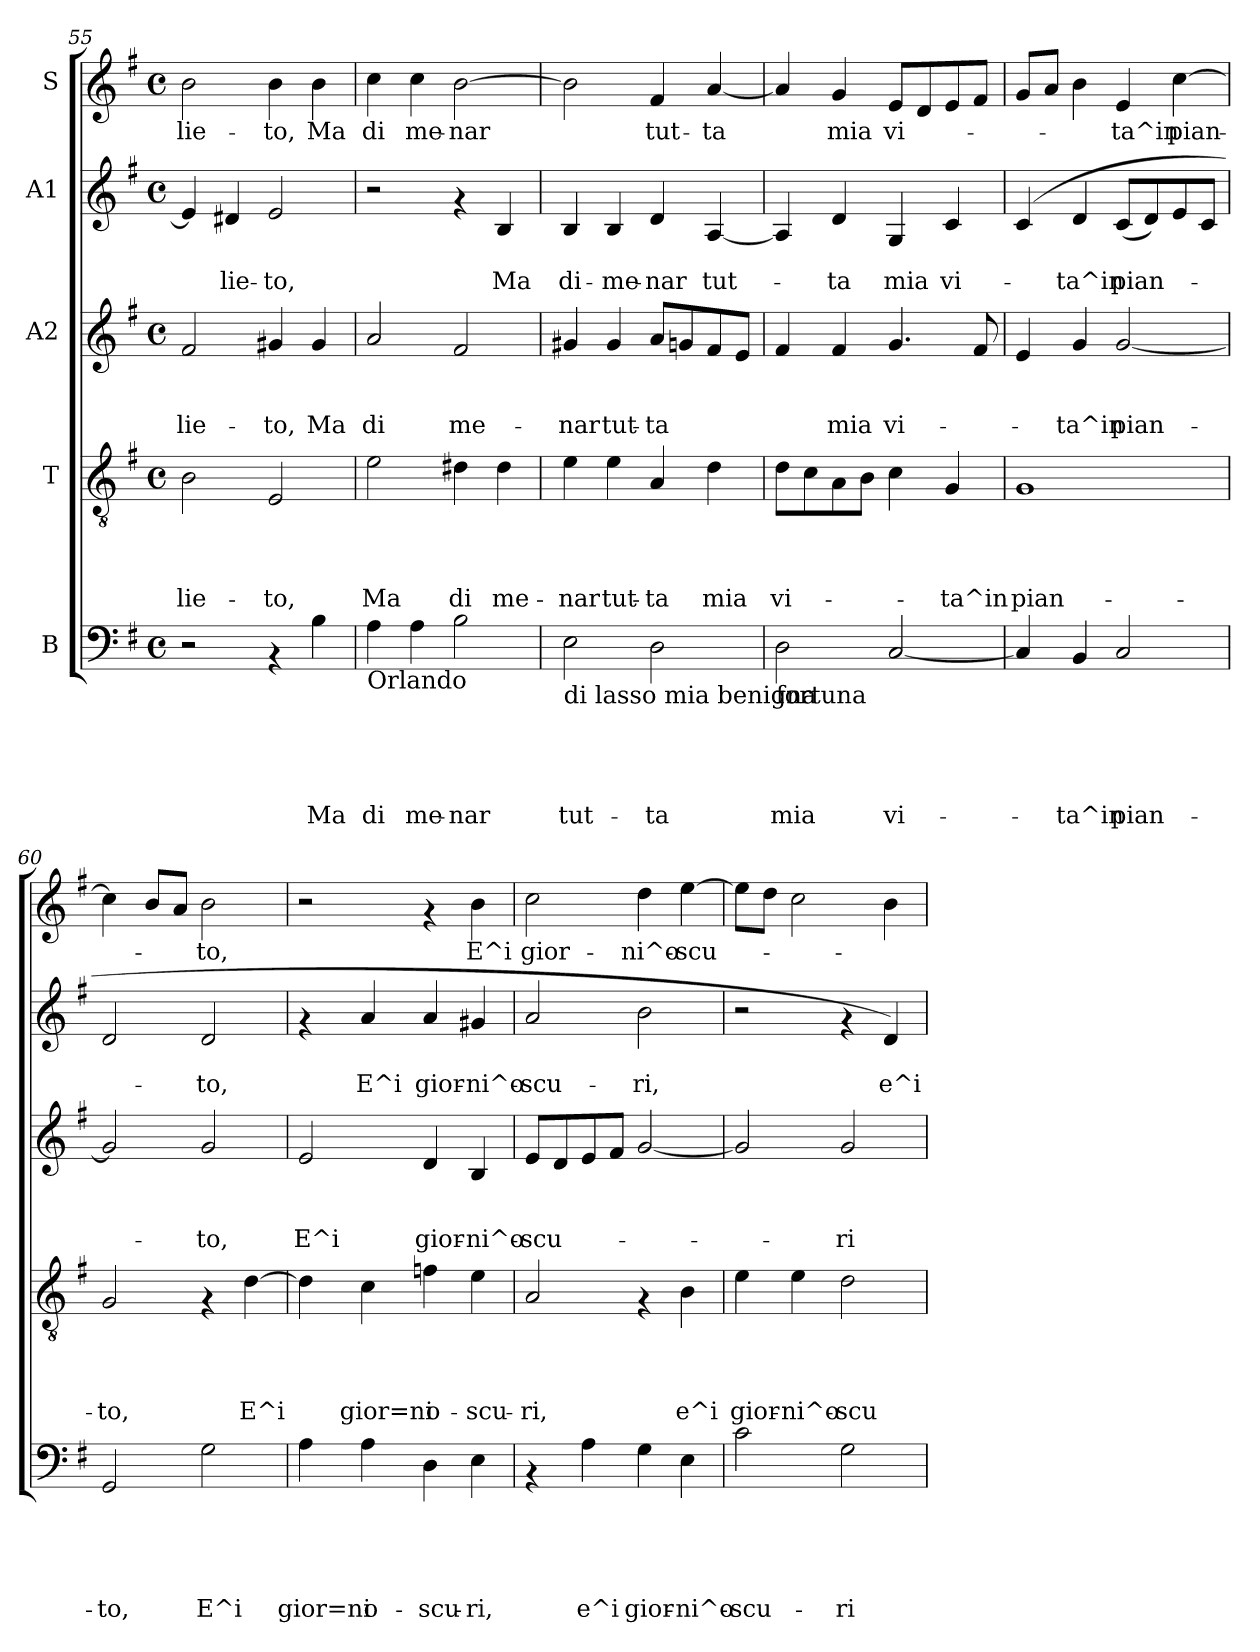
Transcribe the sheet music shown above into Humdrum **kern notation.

**kern	**text	**text	**text	**text	**text	**kern	**text	**text	**text	**text	**kern	**text	**text	**text	**kern	**text	**text	**kern	**text
*part5	*part5	*part5	*part5	*part5	*part5	*part4	*part4	*part4	*part4	*part4	*part3	*part3	*part3	*part3	*part2	*part2	*part2	*part1	*part1
*staff5	*staff5	*staff5	*staff5	*staff5	*staff5	*staff4	*staff4	*staff4	*staff4	*staff4	*staff3	*staff3	*staff3	*staff3	*staff2	*staff2	*staff2	*staff1	*staff1
*I"B	*	*	*	*	*	*I"T	*	*	*	*	*I"A2	*	*	*	*I"A1	*	*	*I"S	*
*clefF4	*	*	*	*	*	*clefGv2	*	*	*	*	*clefG2	*	*	*	*clefG2	*	*	*clefG2	*
*k[f#]	*	*	*	*	*	*k[f#]	*	*	*	*	*k[f#]	*	*	*	*k[f#]	*	*	*k[f#]	*
*G:	*	*	*	*	*	*G:	*	*	*	*	*G:	*	*	*	*G:	*	*	*G:	*
*M4/4	*	*	*	*	*	*M4/4	*	*	*	*	*M4/4	*	*	*	*M4/4	*	*	*M4/4	*
*met(c)	*	*	*	*	*	*met(c)	*	*	*	*	*met(c)	*	*	*	*met(c)	*	*	*met(c)	*
=55	=55	=55	=55	=55	=55	=55	=55	=55	=55	=55	=55	=55	=55	=55	=55	=55	=55	=55	=55
!	!	!	!	!	!	!	!	!	!	!LO:LY:b	!	!	!	!LO:LY:b	!	!	!	!	!LO:LY:b
2r	.	.	.	.	.	2B\	.	.	.	lie-	2f#/	.	.	lie-	4e/]	.	.	2b\	lie-
!	!	!	!	!	!	!	!	!	!	!	!	!	!	!	!	!	!LO:LY:b	!	!
.	.	.	.	.	.	.	.	.	.	.	.	.	.	.	4d#X/	.	lie-	.	.
!	!	!	!	!	!	!	!	!	!	!LO:LY:b	!	!	!	!LO:LY:b	!	!	!LO:LY:b	!	!LO:LY:b
4rAA	.	.	.	.	.	2E/	.	.	.	-to,	4g#X/	.	.	-to,	2e/	.	-to,	4b\	-to,
!	!	!	!	!	!LO:LY:b	!	!	!	!	!	!	!	!	!LO:LY:b	!	!	!	!	!LO:LY:b
4B\	.	.	.	.	Ma	.	.	.	.	.	4g#/	.	.	Ma	.	.	.	4b\	Ma
=56	=56	=56	=56	=56	=56	=56	=56	=56	=56	=56	=56	=56	=56	=56	=56	=56	=56	=56	=56
!LO:TX:b:t=Orlando	!	!	!	!	!	!	!	!	!	!	!	!	!	!	!	!	!	!	!
!	!	!	!	!	!LO:LY:b	!	!	!	!	!LO:LY:b	!	!	!	!LO:LY:b	!	!	!	!	!LO:LY:b
4A\	.	.	.	.	di	2e\	.	.	.	Ma	2a/	.	.	di	2r	.	.	4cc\	di
!	!	!	!	!	!LO:LY:b	!	!	!	!	!	!	!	!	!	!	!	!	!	!LO:LY:b
4A\	.	.	.	.	me-	.	.	.	.	.	.	.	.	.	.	.	.	4cc\	me-
!	!	!	!	!	!LO:LY:b	!	!	!	!	!LO:LY:b	!	!	!	!LO:LY:b	!	!	!	!	!LO:LY:b
2B\	.	.	.	.	-nar	4d#X\	.	.	.	di	2f#/	.	.	me-	4rf	.	.	[>2b\	-nar
!	!	!	!	!	!	!	!	!	!	!LO:LY:b	!	!	!	!	!	!	!LO:LY:b	!	!
.	.	.	.	.	.	4d#\	.	.	.	me-	.	.	.	.	4B/	.	Ma	.	.
=57	=57	=57	=57	=57	=57	=57	=57	=57	=57	=57	=57	=57	=57	=57	=57	=57	=57	=57	=57
!LO:TX:b:t=di lasso mia benigna	!	!	!	!	!	!	!	!	!	!	!	!	!	!	!	!	!	!	!
!	!	!	!	!	!LO:LY:b	!	!	!	!	!LO:LY:b	!	!	!	!LO:LY:b	!	!	!LO:LY:b	!	!
2E\	.	.	.	.	tut-	4e\	.	.	.	-nar	4g#X/	.	.	-nar	4B/	.	di-	2b\]	.
!	!	!	!	!	!	!	!	!	!	!LO:LY:b	!	!	!	!LO:LY:b	!	!	!LO:LY:b	!	!
.	.	.	.	.	.	4e\	.	.	.	tut-	4g#/	.	.	tut-	4B/	.	-me-	.	.
!	!	!	!	!	!LO:LY:b	!	!	!	!	!LO:LY:b	!	!	!	!LO:LY:b	!	!	!LO:LY:b	!	!LO:LY:b
2D\	.	.	.	.	-ta	4A/	.	.	.	-ta	8a/L	.	.	-ta	4d/	.	-nar	4f#/	tut-
.	.	.	.	.	.	.	.	.	.	.	8gn/	.	.	.	.	.	.	.	.
!	!	!	!	!	!	!	!	!	!	!LO:LY:b	!	!	!	!	!	!	!LO:LY:b	!	!LO:LY:b
.	.	.	.	.	.	4d\	.	.	.	mia	8f#/	.	.	.	[<4A/	.	tut-	[<4a/	-ta
.	.	.	.	.	.	.	.	.	.	.	8e/J	.	.	.	.	.	.	.	.
=58	=58	=58	=58	=58	=58	=58	=58	=58	=58	=58	=58	=58	=58	=58	=58	=58	=58	=58	=58
!LO:TX:b:t=fortuna	!	!	!	!	!	!	!	!	!	!	!	!	!	!	!	!	!	!	!
!	!	!	!	!	!LO:LY:b	!	!	!	!	!LO:LY:b	!	!	!	!	!	!	!	!	!
2D\	.	.	.	.	mia	8d\L	.	.	.	vi-	4f#/	.	.	.	4A/]	.	.	4a/]	.
.	.	.	.	.	.	8c\	.	.	.	.	.	.	.	.	.	.	.	.	.
!	!	!	!	!	!	!	!	!	!	!	!	!	!	!LO:LY:b	!	!	!LO:LY:b	!	!LO:LY:b
.	.	.	.	.	.	8A\	.	.	.	.	4f#/	.	.	mia	4d/	.	-ta	4g/	mia
.	.	.	.	.	.	8B\J	.	.	.	.	.	.	.	.	.	.	.	.	.
!	!	!	!	!	!LO:LY:b	!	!	!	!	!	!	!	!	!LO:LY:b	!	!	!LO:LY:b	!	!LO:LY:b
[>2C/	.	.	.	.	vi-	4c\	.	.	.	.	4.g/	.	.	vi-	4G/	.	mia	8e/L	vi-
.	.	.	.	.	.	.	.	.	.	.	.	.	.	.	.	.	.	8d/	.
!	!	!	!	!	!	!	!	!	!	!LO:LY:b	!	!	!	!	!	!	!LO:LY:b	!	!
.	.	.	.	.	.	4G/	.	.	.	-ta^in	.	.	.	.	4c/	.	vi-	8e/	.
.	.	.	.	.	.	.	.	.	.	.	8f#/	.	.	.	.	.	.	8f#/J	.
!!LO:PB:g=z
=59	=59	=59	=59	=59	=59	=59	=59	=59	=59	=59	=59	=59	=59	=59	=59	=59	=59	=59	=59
!	!	!	!	!	!	!	!	!	!	!LO:LY:b	!	!	!	!	!	!	!	!	!
4C/]	.	.	.	.	.	1G	.	.	.	pian-	4e/	.	.	.	(<4c/	.	.	8g/L	.
.	.	.	.	.	.	.	.	.	.	.	.	.	.	.	.	.	.	8a/J	.
!	!	!	!	!	!LO:LY:b	!	!	!	!	!	!	!	!	!LO:LY:b	!	!	!LO:LY:b	!	!
4BB/	.	.	.	.	-ta^in	.	.	.	.	.	4g/	.	.	-ta^in	4d/	.	-ta^in	4b\	.
!	!	!	!	!	!LO:LY:b	!	!	!	!	!	!	!	!	!LO:LY:b	!	!	!LO:LY:b	!	!LO:LY:b
2C/	.	.	.	.	pian-	.	.	.	.	.	[<2g/	.	.	pian-	(>8c/L	.	pian-	4e/	-ta^in
.	.	.	.	.	.	.	.	.	.	.	.	.	.	.	8d/)	.	.	.	.
!	!	!	!	!	!	!	!	!	!	!	!	!	!	!	!	!	!	!	!LO:LY:b
.	.	.	.	.	.	.	.	.	.	.	.	.	.	.	8e/	.	.	[>4cc\	pian-
.	.	.	.	.	.	.	.	.	.	.	.	.	.	.	8c/J	.	.	.	.
=60	=60	=60	=60	=60	=60	=60	=60	=60	=60	=60	=60	=60	=60	=60	=60	=60	=60	=60	=60
!	!	!	!	!	!LO:LY:b	!	!	!	!	!LO:LY:b	!	!	!	!	!	!	!	!	!
2GG/	.	.	.	.	-to,	2G/	.	.	.	-to,	2g/]	.	.	.	2d/	.	.	4cc\]	.
.	.	.	.	.	.	.	.	.	.	.	.	.	.	.	.	.	.	8b/L	.
.	.	.	.	.	.	.	.	.	.	.	.	.	.	.	.	.	.	8a/J	.
!	!	!	!	!	!LO:LY:b	!	!	!	!	!	!	!	!	!LO:LY:b	!	!	!LO:LY:b	!	!LO:LY:b
2G\	.	.	.	.	E^i	4rF	.	.	.	.	2g/	.	.	-to,	2d/	.	-to,	2b\	-to,
!	!	!	!	!	!	!	!	!	!	!LO:LY:b	!	!	!	!	!	!	!	!	!
.	.	.	.	.	.	[>4d\	.	.	.	E^i	.	.	.	.	.	.	.	.	.
=61	=61	=61	=61	=61	=61	=61	=61	=61	=61	=61	=61	=61	=61	=61	=61	=61	=61	=61	=61
!	!	!	!	!	!LO:LY:b	!	!	!	!	!	!	!	!	!LO:LY:b	!	!	!	!	!
4A\	.	.	.	.	gior=ni	4d\]	.	.	.	.	2e/	.	.	E^i	4rf	.	.	2r	.
!	!	!	!	!	!LO:LY:b	!	!	!	!	!LO:LY:b	!	!	!	!	!	!	!LO:LY:b	!	!
4A\	.	.	.	.	o-	4c\	.	.	.	gior=ni	.	.	.	.	4a/	.	E^i	.	.
!	!	!	!	!	!LO:LY:b	!	!	!	!	!LO:LY:b	!	!	!	!LO:LY:b	!	!	!LO:LY:b	!	!
4D\	.	.	.	.	-scu-	4fn\	.	.	.	o-	4d/	.	.	gior-	4a/	.	gior-	4rf	.
!	!	!	!	!	!LO:LY:b	!	!	!	!	!LO:LY:b	!	!	!	!LO:LY:b	!	!	!LO:LY:b	!	!LO:LY:b
4E\	.	.	.	.	-ri,	4e\	.	.	.	-scu-	4B/	.	.	-ni^o-	4g#X/	.	-ni^o-	4b\	E^i
=62	=62	=62	=62	=62	=62	=62	=62	=62	=62	=62	=62	=62	=62	=62	=62	=62	=62	=62	=62
!	!	!	!	!	!	!	!	!	!	!LO:LY:b	!	!	!	!LO:LY:b	!	!	!LO:LY:b	!	!LO:LY:b
4rAA	.	.	.	.	.	2A/	.	.	.	-ri,	8e/L	.	.	-scu-	2a/	.	-scu-	2cc\	gior-
.	.	.	.	.	.	.	.	.	.	.	8d/	.	.	.	.	.	.	.	.
!	!	!	!	!	!LO:LY:b	!	!	!	!	!	!	!	!	!	!	!	!	!	!
4A\	.	.	.	.	e^i	.	.	.	.	.	8e/	.	.	.	.	.	.	.	.
.	.	.	.	.	.	.	.	.	.	.	8f#/J	.	.	.	.	.	.	.	.
!	!	!	!	!	!LO:LY:b	!	!	!	!	!	!	!	!	!	!	!	!LO:LY:b	!	!LO:LY:b
4G\	.	.	.	.	gior-	4rF	.	.	.	.	[<2g/	.	.	.	2b\	.	-ri,	4dd\	-ni^o-
!	!	!	!	!	!LO:LY:b	!	!	!	!	!LO:LY:b	!	!	!	!	!	!	!	!	!LO:LY:b
4E\	.	.	.	.	-ni^o-	4B\	.	.	.	e^i	.	.	.	.	.	.	.	[>4ee\	-scu-
=63	=63	=63	=63	=63	=63	=63	=63	=63	=63	=63	=63	=63	=63	=63	=63	=63	=63	=63	=63
!	!	!	!	!	!LO:LY:b	!	!	!	!	!LO:LY:b	!	!	!	!	!	!	!	!	!
2c\	.	.	.	.	-scu-	4e\	.	.	.	gior-	2g/]	.	.	.	2r	.	.	8ee\L]	.
.	.	.	.	.	.	.	.	.	.	.	.	.	.	.	.	.	.	8dd\J	.
!	!	!	!	!	!	!	!	!	!	!LO:LY:b	!	!	!	!	!	!	!	!	!
.	.	.	.	.	.	4e\	.	.	.	-ni^o-	.	.	.	.	.	.	.	2cc\	.
!	!	!	!	!	!LO:LY:b	!	!	!	!	!LO:LY:b	!	!	!	!LO:LY:b	!	!	!	!	!
2G\	.	.	.	.	-ri	2d\	.	.	.	-scu-	2g/	.	.	-ri	4rf	.	.	.	.
!	!	!	!	!	!	!	!	!	!	!	!	!	!	!	!	!	!LO:LY:b	!	!
.	.	.	.	.	.	.	.	.	.	.	.	.	.	.	4d/)	.	e^i	4b\	.
=	=	=	=	=	=	=	=	=	=	=	=	=	=	=	=	=	=	=	=
*-	*-	*-	*-	*-	*-	*-	*-	*-	*-	*-	*-	*-	*-	*-	*-	*-	*-	*-	*-
